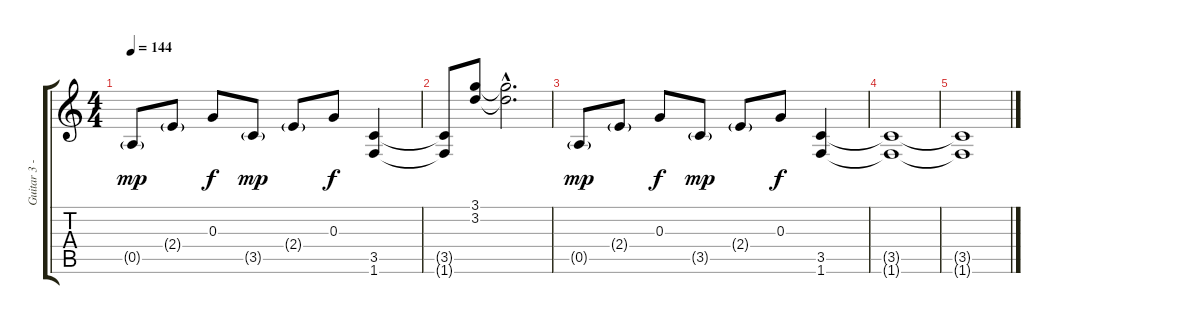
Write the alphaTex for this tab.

\track ("Guitar 3 - Distortion" "Guitar 3 -") {instrument overdrivenguitar}
\staff {score tabs}
\tuning (E4 B3 G3 D3 A2 E2) {hide}
\ts (4 4)
\tempo 144
\clef g2
\ks c
0.5{g}.8{dy mp} 2.4{g}.8 0.3.8{dy f} 3.5{g}.8{dy mp} 2.4{g}.8 0.3.8{dy f} (3.5 1.6).4 |
(3.5{t} 1.6{t}).8 (3.1 3.2).8 (3.1{hac t} 3.2{hac t}).2{d} |
0.5{g}.8{dy mp} 2.4{g}.8 0.3.8{dy f} 3.5{g}.8{dy mp} 2.4{g}.8 0.3.8{dy f} (3.5 1.6).4 |
(3.5{t} 1.6{t}).1 |
(3.5{t} 1.6{t}).1
